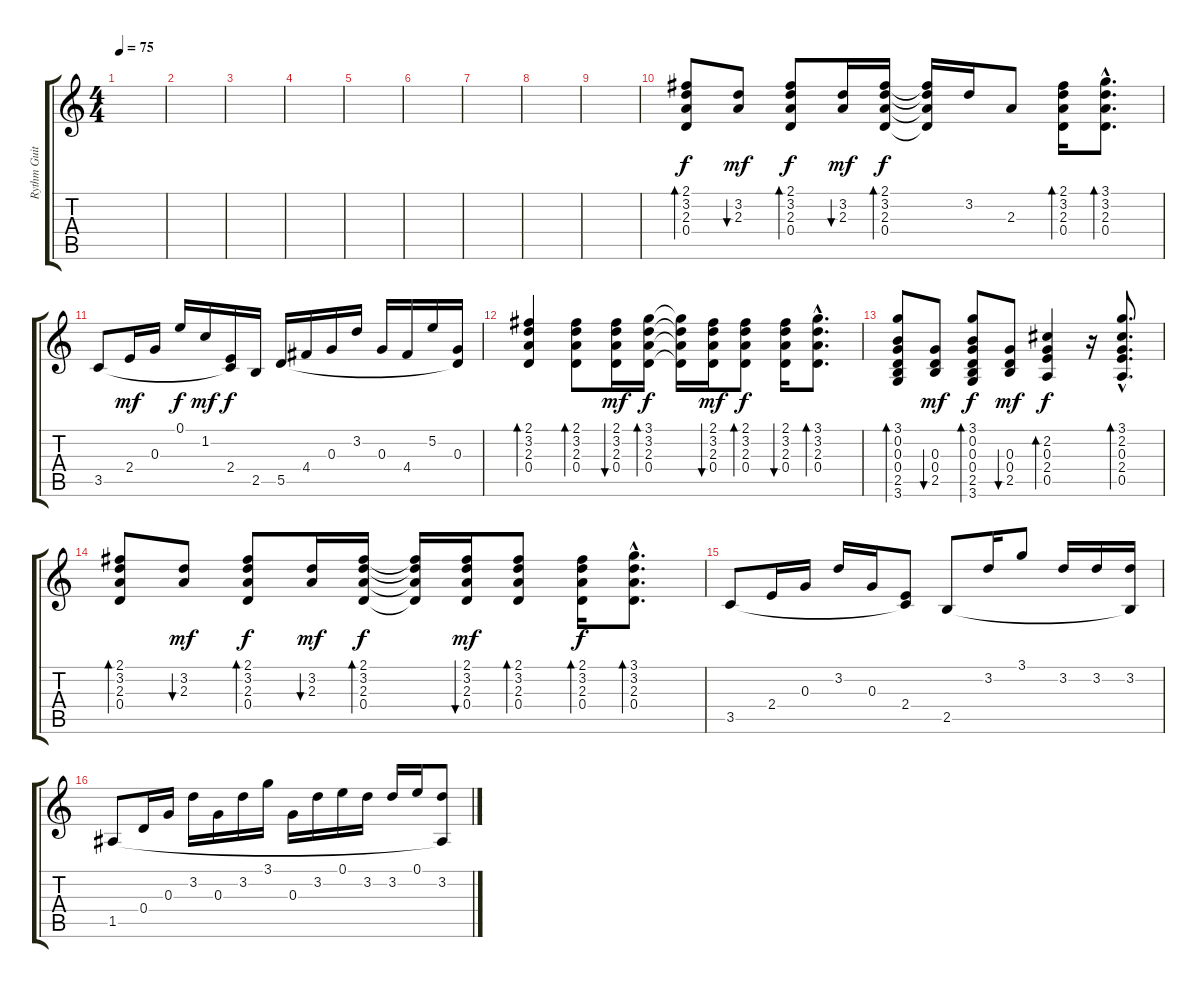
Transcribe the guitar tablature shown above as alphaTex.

\track ("Rythm Guitar" "Rythm Guit") {instrument acousticguitarsteel}
\staff {score tabs}
\tuning (E4 B3 G3 D3 A2 E2) {hide}
\ts (4 4)
\tempo 75
\clef g2
\ks c
|
|
|
|
|
|
|
|
|
(2.1 3.2 2.3 0.4).8{bd 30} (3.2 2.3).8{bu 30 dy mf} (2.1 3.2 2.3 0.4).8{bd 30 dy f} (3.2 2.3).16{bu 30 dy mf} (2.1 3.2 2.3 0.4).16{bd 30 dy f} (2.1{t} 3.2{t} 2.3{t} 0.4{t}).16 3.2.16 2.3.8 (2.1 3.2 2.3 0.4).16{bd 30} (3.1{hac} 3.2{hac} 2.3{hac} 0.4{hac}).8{d bd 30} |
3.5.8 2.4.16{dy mf} 0.3.16 0.1.16{dy f} 1.2.16{dy mf} (2.4 3.5{t}).16{dy f} 2.5.16 5.5.16 4.4.16 0.3.16 3.2.16 0.3.16 4.4.16 5.2.16 (0.3 5.5{t}).16 |
(2.1 3.2 2.3 0.4).4{bd 30} (2.1 3.2 2.3 0.4).8{bd 30} (2.1 3.2 2.3 0.4).16{bu 30 dy mf} (3.1 3.2 2.3 0.4).16{bd 30 dy f} (3.1{t} 3.2{t} 2.3{t} 0.4{t}).16 (2.1 3.2 2.3 0.4).16{bu 30 dy mf} (2.1 3.2 2.3 0.4).8{bd 30 dy f} (2.1 3.2 2.3 0.4).16{bu 30} (3.1{hac} 3.2{hac} 2.3{hac} 0.4{hac}).8{d bd 30} |
(3.1 0.2 0.3 0.4 2.5 3.6).8{bd 30} (0.3 0.4 2.5).8{bu 30 dy mf} (3.1 0.2 0.3 0.4 2.5 3.6).8{bd 30 dy f} (0.3 0.4 2.5).8{bu 30 dy mf} (2.2 0.3 2.4 0.5).4{bd 30 dy f} r.16 (3.1{hac} 2.2{hac} 0.3{hac} 2.4{hac} 0.5{hac}).8{d bd 30} |
(2.1 3.2 2.3 0.4).8{bd 30} (3.2 2.3).8{bu 30 dy mf} (2.1 3.2 2.3 0.4).8{bd 30 dy f} (3.2 2.3).16{bu 30 dy mf} (2.1 3.2 2.3 0.4).16{bd 30 dy f} (2.1{t} 3.2{t} 2.3{t} 0.4{t}).16 (2.1 3.2 2.3 0.4).16{bu 30 dy mf} (2.1 3.2 2.3 0.4).8{bd 30} (2.1 3.2 2.3 0.4).16{bd 30 dy f} (3.1{hac} 3.2{hac} 2.3{hac} 0.4{hac}).8{d bd 30} |
3.5.8 2.4.16 0.3.16 3.2.16 0.3.16 (2.4 3.5{t}).8 2.5.8 3.2.16 3.1.8 3.2.16 3.2.16 (3.2 2.5{t}).16 |
1.5.8 0.4.16 0.3.16 3.2.16 0.3.16 3.2.16 3.1.16 0.3.16 3.2.16 0.1.16 3.2.16 3.2.16 0.1.16 (3.2 1.5{t}).8
